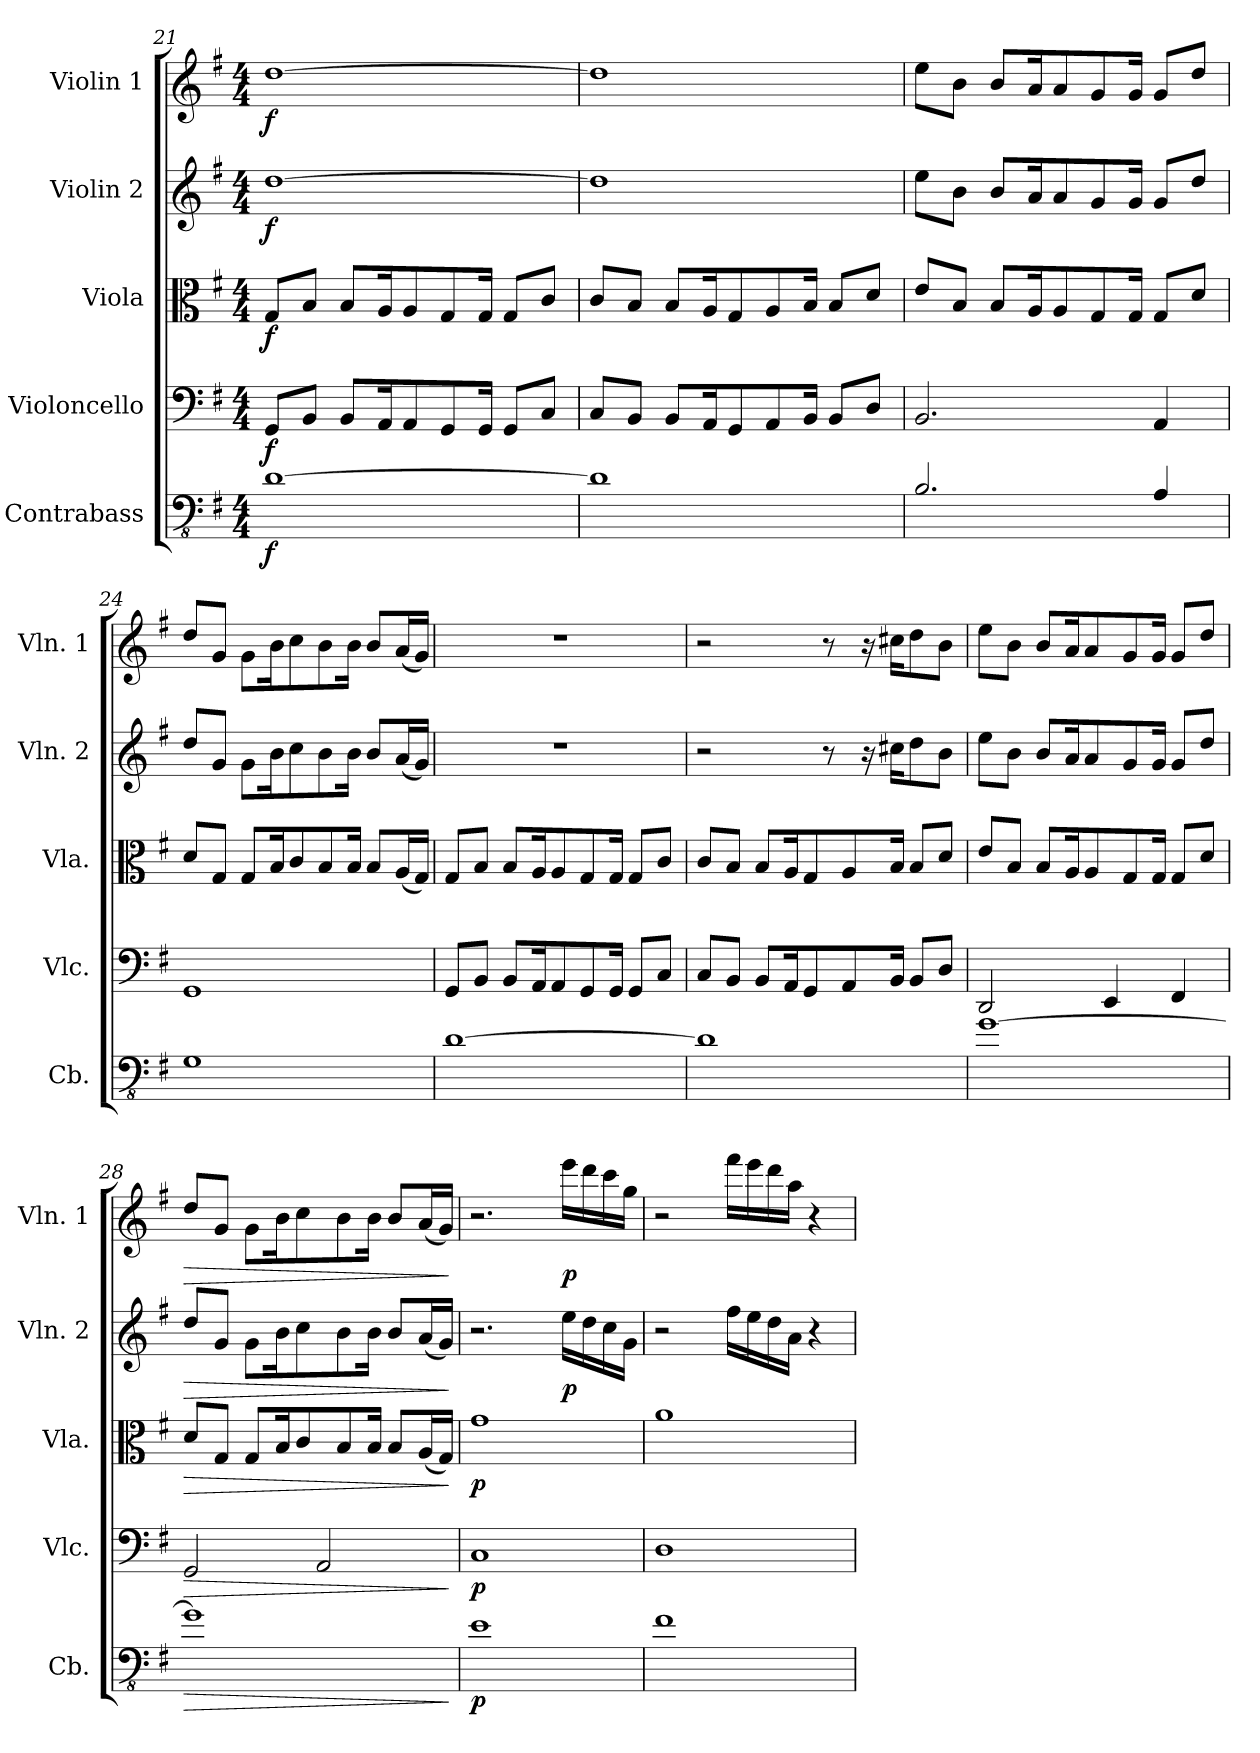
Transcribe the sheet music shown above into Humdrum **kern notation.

**kern	**dynam	**kern	**dynam	**kern	**dynam	**kern	**dynam	**kern	**dynam
*part5	*part5	*part4	*part4	*part3	*part3	*part2	*part2	*part1	*part1
*staff5	*staff5	*staff4	*staff4	*staff3	*staff3	*staff2	*staff2	*staff1	*staff1
*I"Contrabass	*	*I"Violoncello	*	*I"Viola	*	*I"Violin 2	*	*I"Violin 1	*
*I'Cb.	*	*I'Vlc.	*	*I'Vla.	*	*I'Vln. 2	*	*I'Vln. 1	*
*clefFv4	*	*clefF4	*	*clefC3	*	*clefG2	*	*clefG2	*
*ITrd7c12	*	*	*	*	*	*	*	*	*
*k[f#]	*	*k[f#]	*	*k[f#]	*	*k[f#]	*	*k[f#]	*
*G:	*	*G:	*	*G:	*	*G:	*	*G:	*
*M4/4	*	*M4/4	*	*M4/4	*	*M4/4	*	*M4/4	*
=21	=21	=21	=21	=21	=21	=21	=21	=21	=21
!	!LO:DY:b	!	!LO:DY:b	!	!LO:DY:b	!	!LO:DY:b	!	!LO:DY:b
[1DD	f	8GG/L	f	8G/L	f	[1dd	f	[1dd	f
.	.	8BB/J	.	8B/J	.	.	.	.	.
.	.	8BB/L	.	8B/L	.	.	.	.	.
.	.	16AA/K	.	16A/K	.	.	.	.	.
.	.	8AA/	.	8A/	.	.	.	.	.
.	.	8GG/	.	8G/	.	.	.	.	.
.	.	16GG/Jk	.	16G/Jk	.	.	.	.	.
.	.	8GG/L	.	8G/L	.	.	.	.	.
.	.	8C/J	.	8c/J	.	.	.	.	.
!!LO:LB:g=z
=22	=22	=22	=22	=22	=22	=22	=22	=22	=22
1DD]	.	8C/L	.	8c/L	.	1dd]	.	1dd]	.
.	.	8BB/J	.	8B/J	.	.	.	.	.
.	.	8BB/L	.	8B/L	.	.	.	.	.
.	.	16AA/K	.	16A/K	.	.	.	.	.
.	.	8GG/	.	8G/	.	.	.	.	.
.	.	8AA/	.	8A/	.	.	.	.	.
.	.	16BB/Jk	.	16B/Jk	.	.	.	.	.
.	.	8BB/L	.	8B/L	.	.	.	.	.
.	.	8D/J	.	8d/J	.	.	.	.	.
=23	=23	=23	=23	=23	=23	=23	=23	=23	=23
2.BBB/	.	2.BB/	.	8e/L	.	8ee\L	.	8ee\L	.
.	.	.	.	8B/J	.	8b\J	.	8b\J	.
.	.	.	.	8B/L	.	8b/L	.	8b/L	.
.	.	.	.	16A/K	.	16a/K	.	16a/K	.
.	.	.	.	8A/	.	8a/	.	8a/	.
.	.	.	.	8G/	.	8g/	.	8g/	.
.	.	.	.	16G/Jk	.	16g/Jk	.	16g/Jk	.
4AAA/	.	4AA/	.	8G/L	.	8g/L	.	8g/L	.
.	.	.	.	8d/J	.	8dd/J	.	8dd/J	.
=24	=24	=24	=24	=24	=24	=24	=24	=24	=24
1GGG	.	1GG	.	8d/L	.	8dd/L	.	8dd/L	.
.	.	.	.	8G/J	.	8g/J	.	8g/J	.
.	.	.	.	8G/L	.	8g\L	.	8g\L	.
.	.	.	.	16B/K	.	16b\K	.	16b\K	.
.	.	.	.	8c/	.	8cc\	.	8cc\	.
.	.	.	.	8B/	.	8b\	.	8b\	.
.	.	.	.	16B/Jk	.	16b\Jk	.	16b\Jk	.
.	.	.	.	8B/L	.	8b/L	.	8b/L	.
.	.	.	.	(16A/L	.	(16a/L	.	(16a/L	.
.	.	.	.	16G/JJ)	.	16g/JJ)	.	16g/JJ)	.
=25	=25	=25	=25	=25	=25	=25	=25	=25	=25
[1DD	.	8GG/L	.	8G/L	.	1r	.	1r	.
.	.	8BB/J	.	8B/J	.	.	.	.	.
.	.	8BB/L	.	8B/L	.	.	.	.	.
.	.	16AA/K	.	16A/K	.	.	.	.	.
.	.	8AA/	.	8A/	.	.	.	.	.
.	.	8GG/	.	8G/	.	.	.	.	.
.	.	16GG/Jk	.	16G/Jk	.	.	.	.	.
.	.	8GG/L	.	8G/L	.	.	.	.	.
.	.	8C/J	.	8c/J	.	.	.	.	.
!!LO:PB:g=z
=26	=26	=26	=26	=26	=26	=26	=26	=26	=26
1DD]	.	8C/L	.	8c/L	.	2r	.	2r	.
.	.	8BB/J	.	8B/J	.	.	.	.	.
.	.	8BB/L	.	8B/L	.	.	.	.	.
.	.	16AA/K	.	16A/K	.	.	.	.	.
.	.	8GG/	.	8G/	.	.	.	.	.
.	.	.	.	.	.	8r	.	8r	.
.	.	8AA/	.	8A/	.	.	.	.	.
.	.	.	.	.	.	16r	.	16r	.
.	.	16BB/Jk	.	16B/Jk	.	16cc#X\KL	.	16cc#X\KL	.
.	.	8BB/L	.	8B/L	.	8dd\	.	8dd\	.
.	.	8D/J	.	8d/J	.	8b\J	.	8b\J	.
=27	=27	=27	=27	=27	=27	=27	=27	=27	=27
[1GG	.	2DD/	.	8e/L	.	8ee\L	.	8ee\L	.
.	.	.	.	8B/J	.	8b\J	.	8b\J	.
.	.	.	.	8B/L	.	8b/L	.	8b/L	.
.	.	.	.	16A/K	.	16a/K	.	16a/K	.
.	.	.	.	8A/	.	8a/	.	8a/	.
.	.	4EE/	.	.	.	.	.	.	.
.	.	.	.	8G/	.	8g/	.	8g/	.
.	.	.	.	16G/Jk	.	16g/Jk	.	16g/Jk	.
.	.	4FF#/	.	8G/L	.	8g/L	.	8g/L	.
.	.	.	.	8d/J	.	8dd/J	.	8dd/J	.
=28	=28	=28	=28	=28	=28	=28	=28	=28	=28
!	!LO:HP:b	!	!LO:HP:b	!	!LO:HP:b	!	!LO:HP:b	!	!LO:HP:b
1GG]	>	2GG/	>	8d/L	>	8dd/L	>	8dd/L	>
.	.	.	.	8G/J	.	8g/J	.	8g/J	.
.	.	.	.	8G/L	.	8g\L	.	8g\L	.
.	.	.	.	16B/K	.	16b\K	.	16b\K	.
.	.	.	.	8c/	.	8cc\	.	8cc\	.
.	.	2AA/	.	.	.	.	.	.	.
.	.	.	.	8B/	.	8b\	.	8b\	.
.	.	.	.	16B/Jk	.	16b\Jk	.	16b\Jk	.
.	.	.	.	8B/L	.	8b/L	.	8b/L	.
.	.	.	.	(16A/L	.	(16a/L	.	(16a/L	.
.	.	.	.	16G/JJ)	.	16g/JJ)	.	16g/JJ)	.
.	]	.	]	.	]	.	]	.	]
=29	=29	=29	=29	=29	=29	=29	=29	=29	=29
!	!LO:DY:b	!	!LO:DY:b	!	!LO:DY:b	!	!	!	!
1EE	p	1C	p	1g	p	2.r	.	2.r	.
!	!	!	!	!	!	!	!LO:DY:b	!	!LO:DY:b
.	.	.	.	.	.	16ee\LL	p	16eee\LL	p
.	.	.	.	.	.	16dd\	.	16ddd\	.
.	.	.	.	.	.	16cc\	.	16ccc\	.
.	.	.	.	.	.	16g\JJ	.	16gg\JJ	.
=30	=30	=30	=30	=30	=30	=30	=30	=30	=30
1FF#	.	1D	.	1a	.	2r	.	2r	.
.	.	.	.	.	.	16ff#\LL	.	16fff#\LL	.
.	.	.	.	.	.	16ee\	.	16eee\	.
.	.	.	.	.	.	16dd\	.	16ddd\	.
.	.	.	.	.	.	16a\JJ	.	16aa\JJ	.
.	.	.	.	.	.	4r	.	4r	.
=	=	=	=	=	=	=	=	=	=
*-	*-	*-	*-	*-	*-	*-	*-	*-	*-
